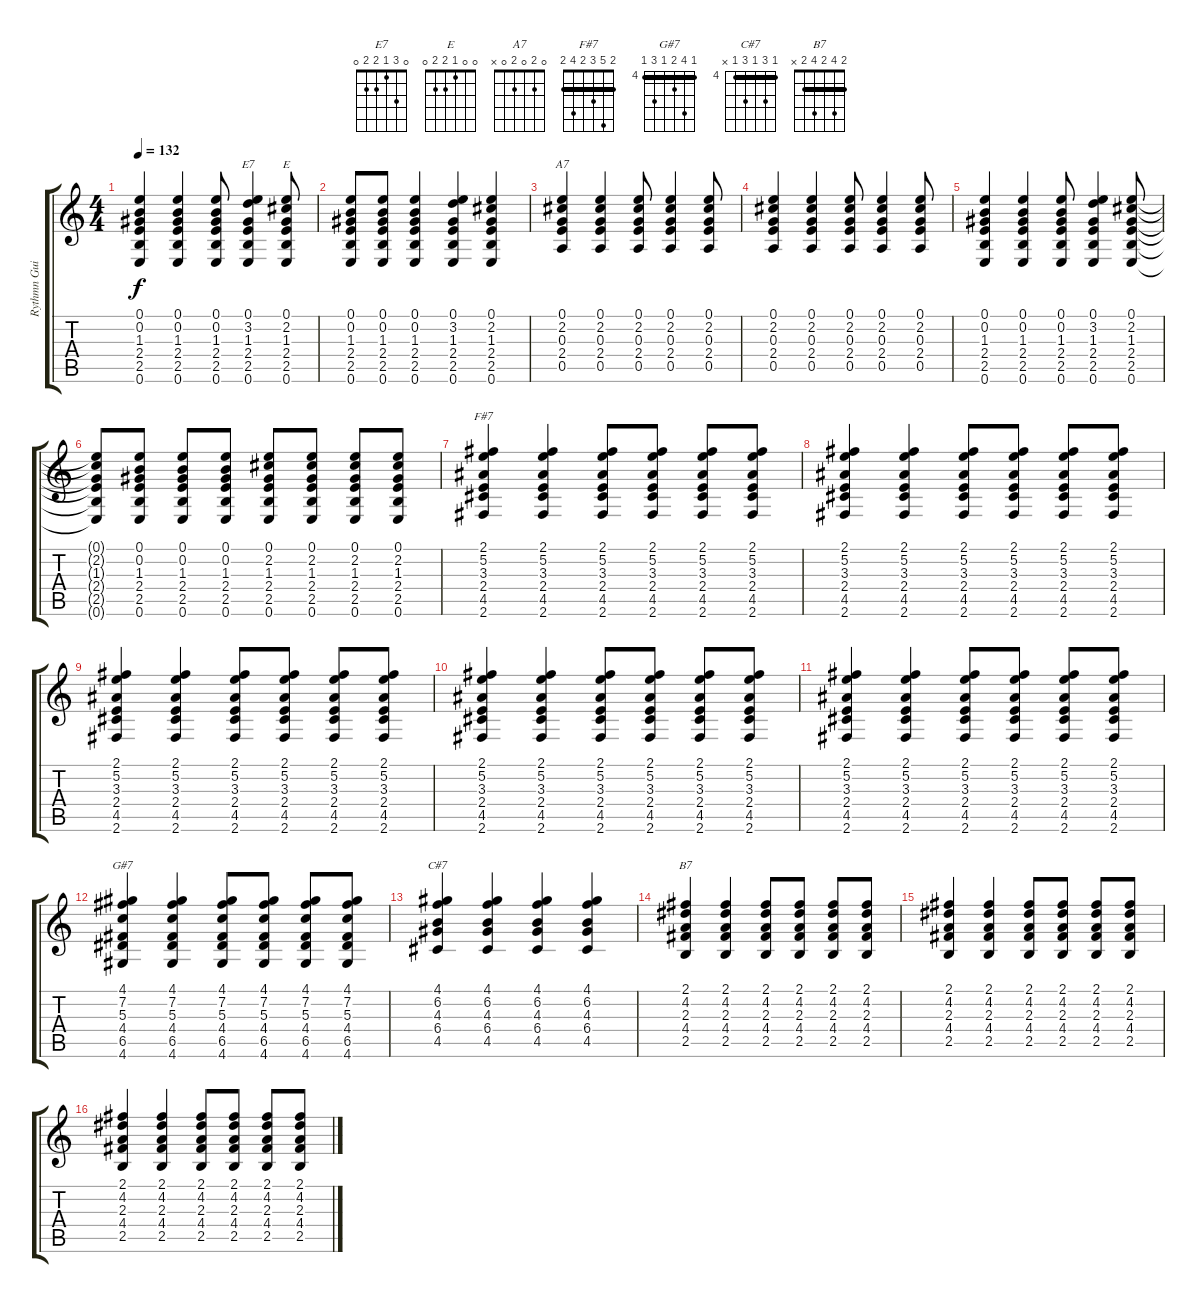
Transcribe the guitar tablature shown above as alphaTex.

\track ("Rythmn Guitar" "Rythmn Gui") {instrument acousticguitarsteel}
\staff {score tabs}
\tuning (E4 B3 G3 D3 A2 E2) {hide}
\chord ("E7" 0 3 1 2 2 0)
\chord ("E" 0 0 1 2 2 0)
\chord ("A7" 0 2 0 2 0 x)
\chord ("F#7" 2 5 3 2 4 2) {barre 2}
\chord ("G#7" 4 7 5 4 6 4) {firstfret 4 barre 4}
\chord ("C#7" 4 6 4 6 4 x) {firstfret 4 barre 4}
\chord ("B7" 2 4 2 4 2 x) {barre 2}
\ts (4 4)
\tempo 132
\clef g2
\ks c
(0.1 0.2 1.3 2.4 2.5 0.6).4{dy f} (0.1 0.2 1.3 2.4 2.5 0.6).4 (0.1 0.2 1.3 2.4 2.5 0.6).8 (0.1 3.2 1.3 2.4 2.5 0.6).4{ch "E7"} (0.1 2.2 1.3 2.4 2.5 0.6).8{ch "E"} |
(0.1 0.2 1.3 2.4 2.5 0.6).8 (0.1 0.2 1.3 2.4 2.5 0.6).8 (0.1 0.2 1.3 2.4 2.5 0.6).4 (0.1 3.2 1.3 2.4 2.5 0.6).4 (0.1 2.2 1.3 2.4 2.5 0.6).4 |
(0.1 2.2 0.3 2.4 0.5).4{ch "A7"} (0.1 2.2 0.3 2.4 0.5).4 (0.1 2.2 0.3 2.4 0.5).8 (0.1 2.2 0.3 2.4 0.5).4 (0.1 2.2 0.3 2.4 0.5).8 |
(0.1 2.2 0.3 2.4 0.5).4 (0.1 2.2 0.3 2.4 0.5).4 (0.1 2.2 0.3 2.4 0.5).8 (0.1 2.2 0.3 2.4 0.5).4 (0.1 2.2 0.3 2.4 0.5).8 |
(0.1 0.2 1.3 2.4 2.5 0.6).4 (0.1 0.2 1.3 2.4 2.5 0.6).4 (0.1 0.2 1.3 2.4 2.5 0.6).8 (0.1 3.2 1.3 2.4 2.5 0.6).4 (0.1 2.2 1.3 2.4 2.5 0.6).8 |
(0.1{t} 2.2{t} 1.3{t} 2.4{t} 2.5{t} 0.6{t}).8 (0.1 0.2 1.3 2.4 2.5 0.6).8 (0.1 0.2 1.3 2.4 2.5 0.6).8 (0.1 0.2 1.3 2.4 2.5 0.6).8 (0.1 2.2 1.3 2.4 2.5 0.6).8 (0.1 2.2 1.3 2.4 2.5 0.6).8 (0.1 2.2 1.3 2.4 2.5 0.6).8 (0.1 2.2 1.3 2.4 2.5 0.6).8 |
(2.1 5.2 3.3 2.4 4.5 2.6).4{ch "F#7"} (2.1 5.2 3.3 2.4 4.5 2.6).4 (2.1 5.2 3.3 2.4 4.5 2.6).8 (2.1 5.2 3.3 2.4 4.5 2.6).8 (2.1 5.2 3.3 2.4 4.5 2.6).8 (2.1 5.2 3.3 2.4 4.5 2.6).8 |
(2.1 5.2 3.3 2.4 4.5 2.6).4 (2.1 5.2 3.3 2.4 4.5 2.6).4 (2.1 5.2 3.3 2.4 4.5 2.6).8 (2.1 5.2 3.3 2.4 4.5 2.6).8 (2.1 5.2 3.3 2.4 4.5 2.6).8 (2.1 5.2 3.3 2.4 4.5 2.6).8 |
(2.1 5.2 3.3 2.4 4.5 2.6).4 (2.1 5.2 3.3 2.4 4.5 2.6).4 (2.1 5.2 3.3 2.4 4.5 2.6).8 (2.1 5.2 3.3 2.4 4.5 2.6).8 (2.1 5.2 3.3 2.4 4.5 2.6).8 (2.1 5.2 3.3 2.4 4.5 2.6).8 |
(2.1 5.2 3.3 2.4 4.5 2.6).4 (2.1 5.2 3.3 2.4 4.5 2.6).4 (2.1 5.2 3.3 2.4 4.5 2.6).8 (2.1 5.2 3.3 2.4 4.5 2.6).8 (2.1 5.2 3.3 2.4 4.5 2.6).8 (2.1 5.2 3.3 2.4 4.5 2.6).8 |
(2.1 5.2 3.3 2.4 4.5 2.6).4 (2.1 5.2 3.3 2.4 4.5 2.6).4 (2.1 5.2 3.3 2.4 4.5 2.6).8 (2.1 5.2 3.3 2.4 4.5 2.6).8 (2.1 5.2 3.3 2.4 4.5 2.6).8 (2.1 5.2 3.3 2.4 4.5 2.6).8 |
(4.1 7.2 5.3 4.4 6.5 4.6).4{ch "G#7"} (4.1 7.2 5.3 4.4 6.5 4.6).4 (4.1 7.2 5.3 4.4 6.5 4.6).8 (4.1 7.2 5.3 4.4 6.5 4.6).8 (4.1 7.2 5.3 4.4 6.5 4.6).8 (4.1 7.2 5.3 4.4 6.5 4.6).8 |
(4.1 6.2 4.3 6.4 4.5).4{ch "C#7"} (4.1 6.2 4.3 6.4 4.5).4 (4.1 6.2 4.3 6.4 4.5).4 (4.1 6.2 4.3 6.4 4.5).4 |
(2.1 4.2 2.3 4.4 2.5).4{ch "B7"} (2.1 4.2 2.3 4.4 2.5).4 (2.1 4.2 2.3 4.4 2.5).8 (2.1 4.2 2.3 4.4 2.5).8 (2.1 4.2 2.3 4.4 2.5).8 (2.1 4.2 2.3 4.4 2.5).8 |
(2.1 4.2 2.3 4.4 2.5).4 (2.1 4.2 2.3 4.4 2.5).4 (2.1 4.2 2.3 4.4 2.5).8 (2.1 4.2 2.3 4.4 2.5).8 (2.1 4.2 2.3 4.4 2.5).8 (2.1 4.2 2.3 4.4 2.5).8 |
(2.1 4.2 2.3 4.4 2.5).4 (2.1 4.2 2.3 4.4 2.5).4 (2.1 4.2 2.3 4.4 2.5).8 (2.1 4.2 2.3 4.4 2.5).8 (2.1 4.2 2.3 4.4 2.5).8 (2.1 4.2 2.3 4.4 2.5).8
